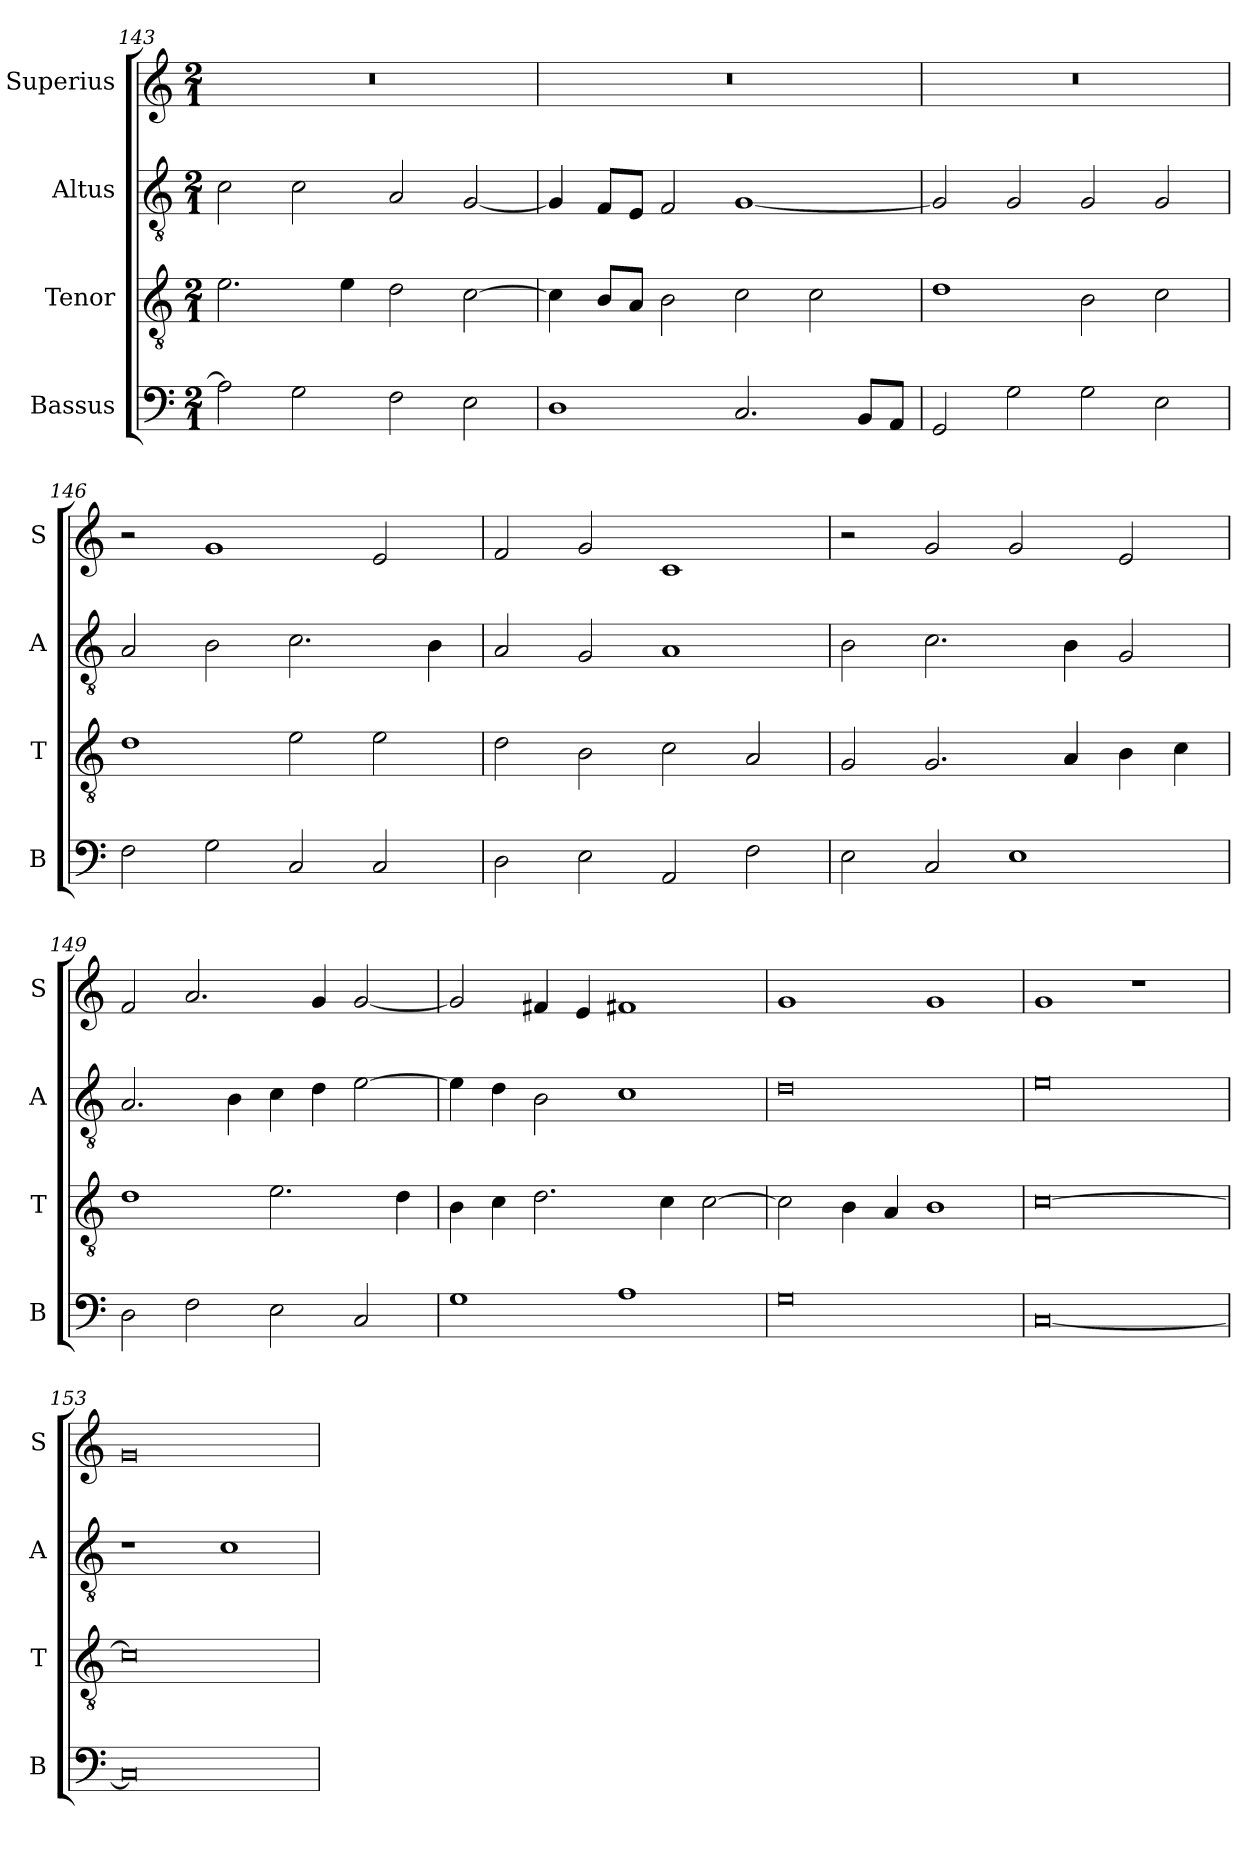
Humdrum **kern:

**kern	**kern	**kern	**kern
*part4	*part3	*part2	*part1
*staff4	*staff3	*staff2	*staff1
*I"Bassus	*I"Tenor	*I"Altus	*I"Superius
*I'B	*I'T	*I'A	*I'S
*clefF4	*clefGv2	*clefGv2	*clefG2
*k[]	*k[]	*k[]	*k[]
*C:	*C:	*C:	*C:
*M2/1	*M2/1	*M2/1	*M2/1
=143	=143	=143	=143
2A]	2.e	2c	0r
2G	.	2c	.
.	4e	.	.
2F	2d	2A	.
2E	[2c	[2G	.
=144	=144	=144	=144
1D	4c]	4G]	0r
.	8BL	8FL	.
.	8AJ	8EJ	.
.	2B	2F	.
2.C	2c	[1G	.
.	2c	.	.
8BBL	.	.	.
8AAJ	.	.	.
=145	=145	=145	=145
2GG	1d	2G]	0r
2G	.	2G	.
2G	2B	2G	.
2E	2c	2G	.
=146	=146	=146	=146
2F	1d	2A	2r
2G	.	2B	1g
2C	2e	2.c	.
2C	2e	.	2e
.	.	4B	.
=147	=147	=147	=147
2D	2d	2A	2f
2E	2B	2G	2g
2AA	2c	1A	1c
2F	2A	.	.
=148	=148	=148	=148
2E	2G	2B	2r
2C	2.G	2.c	2g
1E	.	.	2g
.	4A	4B	.
.	4B	2G	2e
.	4c	.	.
=149	=149	=149	=149
2D	1d	2.A	2f
2F	.	.	2.a
.	.	4B	.
2E	2.e	4c	.
.	.	4d	4g
2C	.	[2e	[2g
.	4d	.	.
=150	=150	=150	=150
1G	4B	4e]	2g]
.	4c	4d	.
.	2.d	2B	4f#X
.	.	.	4e
1A	.	1c	1f#X
.	4c	.	.
.	[2c	.	.
=151	=151	=151	=151
0G	2c]	0d	1g
.	4B	.	.
.	4A	.	.
.	1B	.	1g
=152	=152	=152	=152
[0C	[0c	0e	1g
.	.	.	1r
=153	=153	=153	=153
0C]	0c]	1r	0g
.	.	1c	.
=	=	=	=
*-	*-	*-	*-
